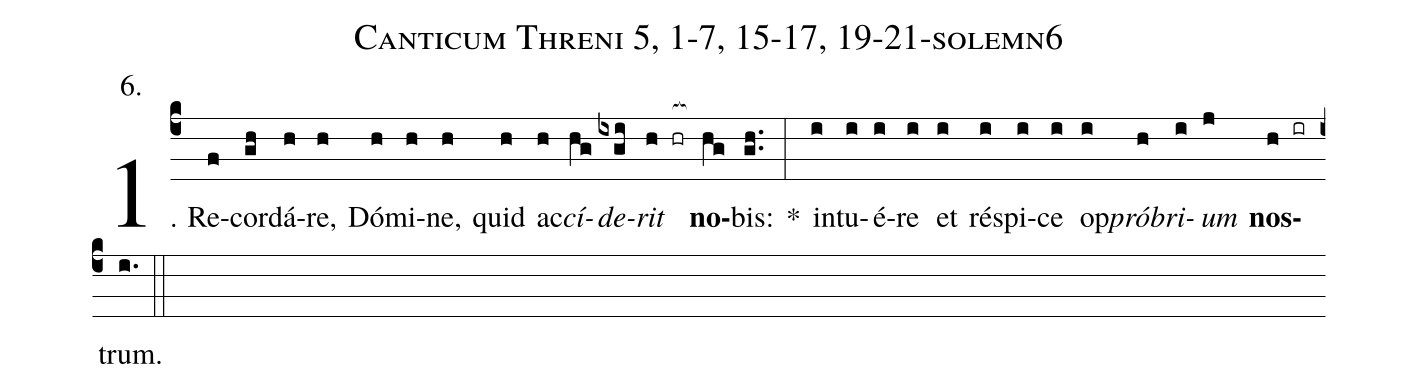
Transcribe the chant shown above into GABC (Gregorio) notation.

name: Canticum Threni 5, 1-7, 15-17, 19-21-solemn6;
annotation: 6.;
%%
(c4)1. Re(f)cor(gh)dá(h)re,(h) Dó(h)mi(h)ne,(h) quid(h) ac(h)<i>cí</i>(hg)<i>de</i>(ixgi)<i>rit</i>(h hr[ocb:1{]) <b>no</b>(hg[ocb:0}])bis:(gh..) *(:) in(i)tu(i)é(i)re(i) et(i) ré(i)spi(i)ce(i) op(i)<i>pró</i>(h)<i>bri</i>(i)<i>um</i>(j) <b>nos</b>(h ir)trum.(i.) (::)
